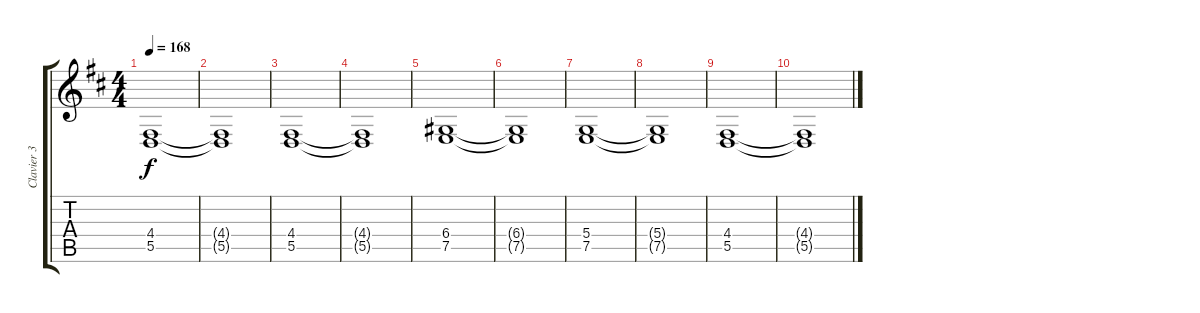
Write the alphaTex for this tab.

\track ("Clavier 3" "Clavier 3") {instrument stringensemble1}
\staff {score tabs}
\tuning (E4 B3 G3 D3 A2 E2) {hide}
\ts (4 4)
\tempo 168
\clef g2
\ks d
(4.4 5.5).1{dy f} |
(4.4{t} 5.5{t}).1 |
(4.4 5.5).1{volume 5} |
(4.4{t} 5.5{t}).1 |
(6.4 7.5).1 |
(6.4{t} 7.5{t}).1 |
(5.4 7.5).1{volume 0} |
(5.4{t} 7.5{t}).1 |
(4.4 5.5).1 |
(4.4{t} 5.5{t}).1
